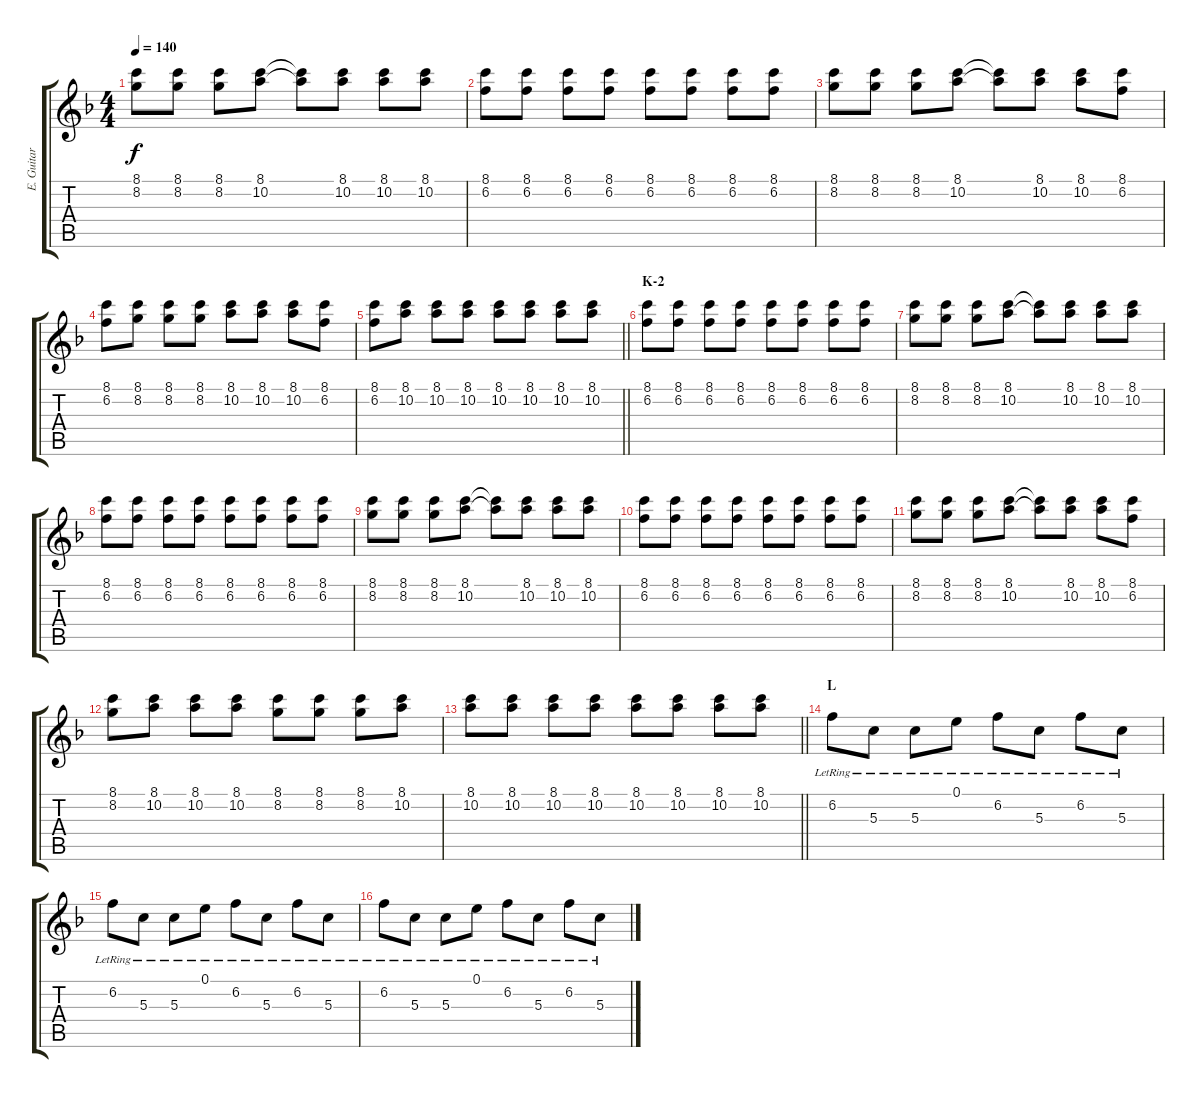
\track ("E. Guitar II" "E. Guitar ") {instrument electricguitarclean}
\staff {score tabs}
\tuning (E4 B3 G3 D3 A2 E2) {hide}
\ts (4 4)
\tempo 140
\clef g2
\ks f
(8.1 8.2).8{dy f} (8.1 8.2).8 (8.1 8.2).8 (8.1 10.2).8 (8.1{t} 10.2{t}).8 (8.1 10.2).8 (8.1 10.2).8 (8.1 10.2).8 |
(8.1 6.2).8 (8.1 6.2).8 (8.1 6.2).8 (8.1 6.2).8 (8.1 6.2).8 (8.1 6.2).8 (8.1 6.2).8 (8.1 6.2).8 |
(8.1 8.2).8 (8.1 8.2).8 (8.1 8.2).8 (8.1 10.2).8 (8.1{t} 10.2{t}).8 (8.1 10.2).8 (8.1 10.2).8 (8.1 6.2).8 |
(8.1 6.2).8 (8.1 8.2).8 (8.1 8.2).8 (8.1 8.2).8 (8.1 10.2).8 (8.1 10.2).8 (8.1 10.2).8 (8.1 6.2).8 |
\barLineRight lightlight
(8.1 6.2).8 (8.1 10.2).8 (8.1 10.2).8 (8.1 10.2).8 (8.1 10.2).8 (8.1 10.2).8 (8.1 10.2).8 (8.1 10.2).8 |
\section ("" "K-2")
(8.1 6.2).8 (8.1 6.2).8 (8.1 6.2).8 (8.1 6.2).8 (8.1 6.2).8 (8.1 6.2).8 (8.1 6.2).8 (8.1 6.2).8 |
(8.1 8.2).8 (8.1 8.2).8 (8.1 8.2).8 (8.1 10.2).8 (8.1{t} 10.2{t}).8 (8.1 10.2).8 (8.1 10.2).8 (8.1 10.2).8 |
(8.1 6.2).8 (8.1 6.2).8 (8.1 6.2).8 (8.1 6.2).8 (8.1 6.2).8 (8.1 6.2).8 (8.1 6.2).8 (8.1 6.2).8 |
(8.1 8.2).8 (8.1 8.2).8 (8.1 8.2).8 (8.1 10.2).8 (8.1{t} 10.2{t}).8 (8.1 10.2).8 (8.1 10.2).8 (8.1 10.2).8 |
(8.1 6.2).8 (8.1 6.2).8 (8.1 6.2).8 (8.1 6.2).8 (8.1 6.2).8 (8.1 6.2).8 (8.1 6.2).8 (8.1 6.2).8 |
(8.1 8.2).8 (8.1 8.2).8 (8.1 8.2).8 (8.1 10.2).8 (8.1{t} 10.2{t}).8 (8.1 10.2).8 (8.1 10.2).8 (8.1 6.2).8 |
(8.1 8.2).8 (8.1 10.2).8 (8.1 10.2).8 (8.1 10.2).8 (8.1 8.2).8 (8.1 8.2).8 (8.1 8.2).8 (8.1 10.2).8 |
\barLineRight lightlight
(8.1 10.2).8 (8.1 10.2).8 (8.1 10.2).8 (8.1 10.2).8 (8.1 10.2).8 (8.1 10.2).8 (8.1 10.2).8 (8.1 10.2).8 |
\section ("" "L")
6.2{lr}.8 5.3{lr}.8 5.3{lr}.8 0.1{lr}.8 6.2{lr}.8 5.3{lr}.8 6.2{lr}.8 5.3{lr}.8 |
6.2{lr}.8 5.3{lr}.8 5.3{lr}.8 0.1{lr}.8 6.2{lr}.8 5.3{lr}.8 6.2{lr}.8 5.3{lr}.8 |
6.2{lr}.8 5.3{lr}.8 5.3{lr}.8 0.1{lr}.8 6.2{lr}.8 5.3{lr}.8 6.2{lr}.8 5.3{lr}.8
